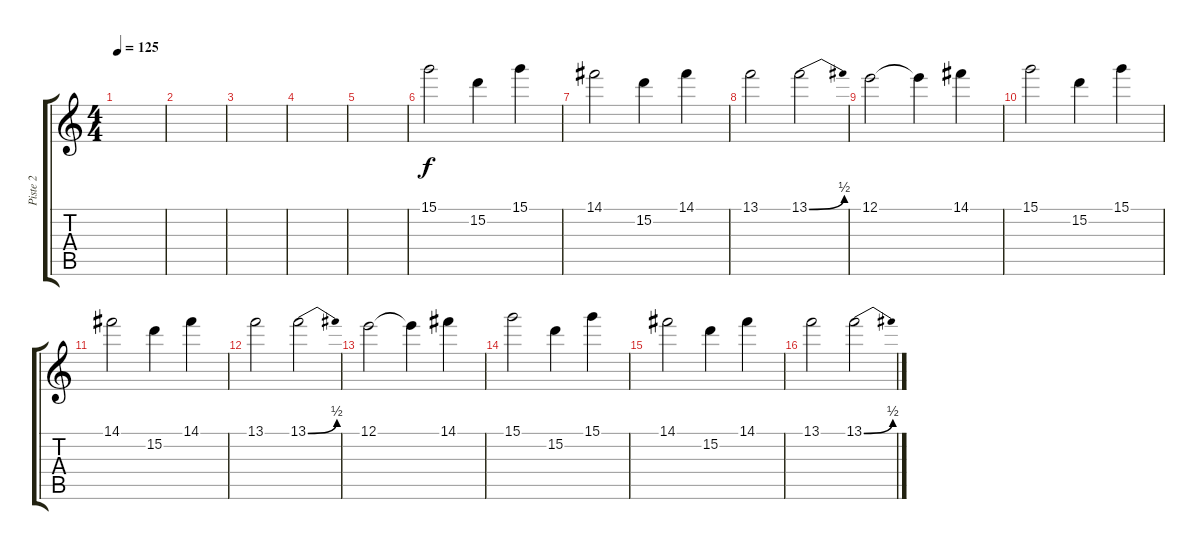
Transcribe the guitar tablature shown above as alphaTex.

\track ("Piste 2" "Piste 2") {instrument distortionguitar}
\staff {score tabs}
\tuning (E4 B3 G3 D3 A2 E2) {hide}
\ts (4 4)
\tempo 125
\clef g2
\ks c
|
|
|
|
|
15.1.2 15.2.4 15.1.4 |
14.1.2 15.2.4 14.1.4 |
13.1.2 13.1{be (bend 0 0 60 2)}.2 |
12.1.2 12.1{t}.4 14.1.4 |
15.1.2 15.2.4 15.1.4 |
14.1.2 15.2.4 14.1.4 |
13.1.2 13.1{be (bend 0 0 60 2)}.2 |
12.1.2 12.1{t}.4 14.1.4 |
15.1.2 15.2.4 15.1.4 |
14.1.2 15.2.4 14.1.4 |
13.1.2 13.1{be (bend 0 0 60 2)}.2
